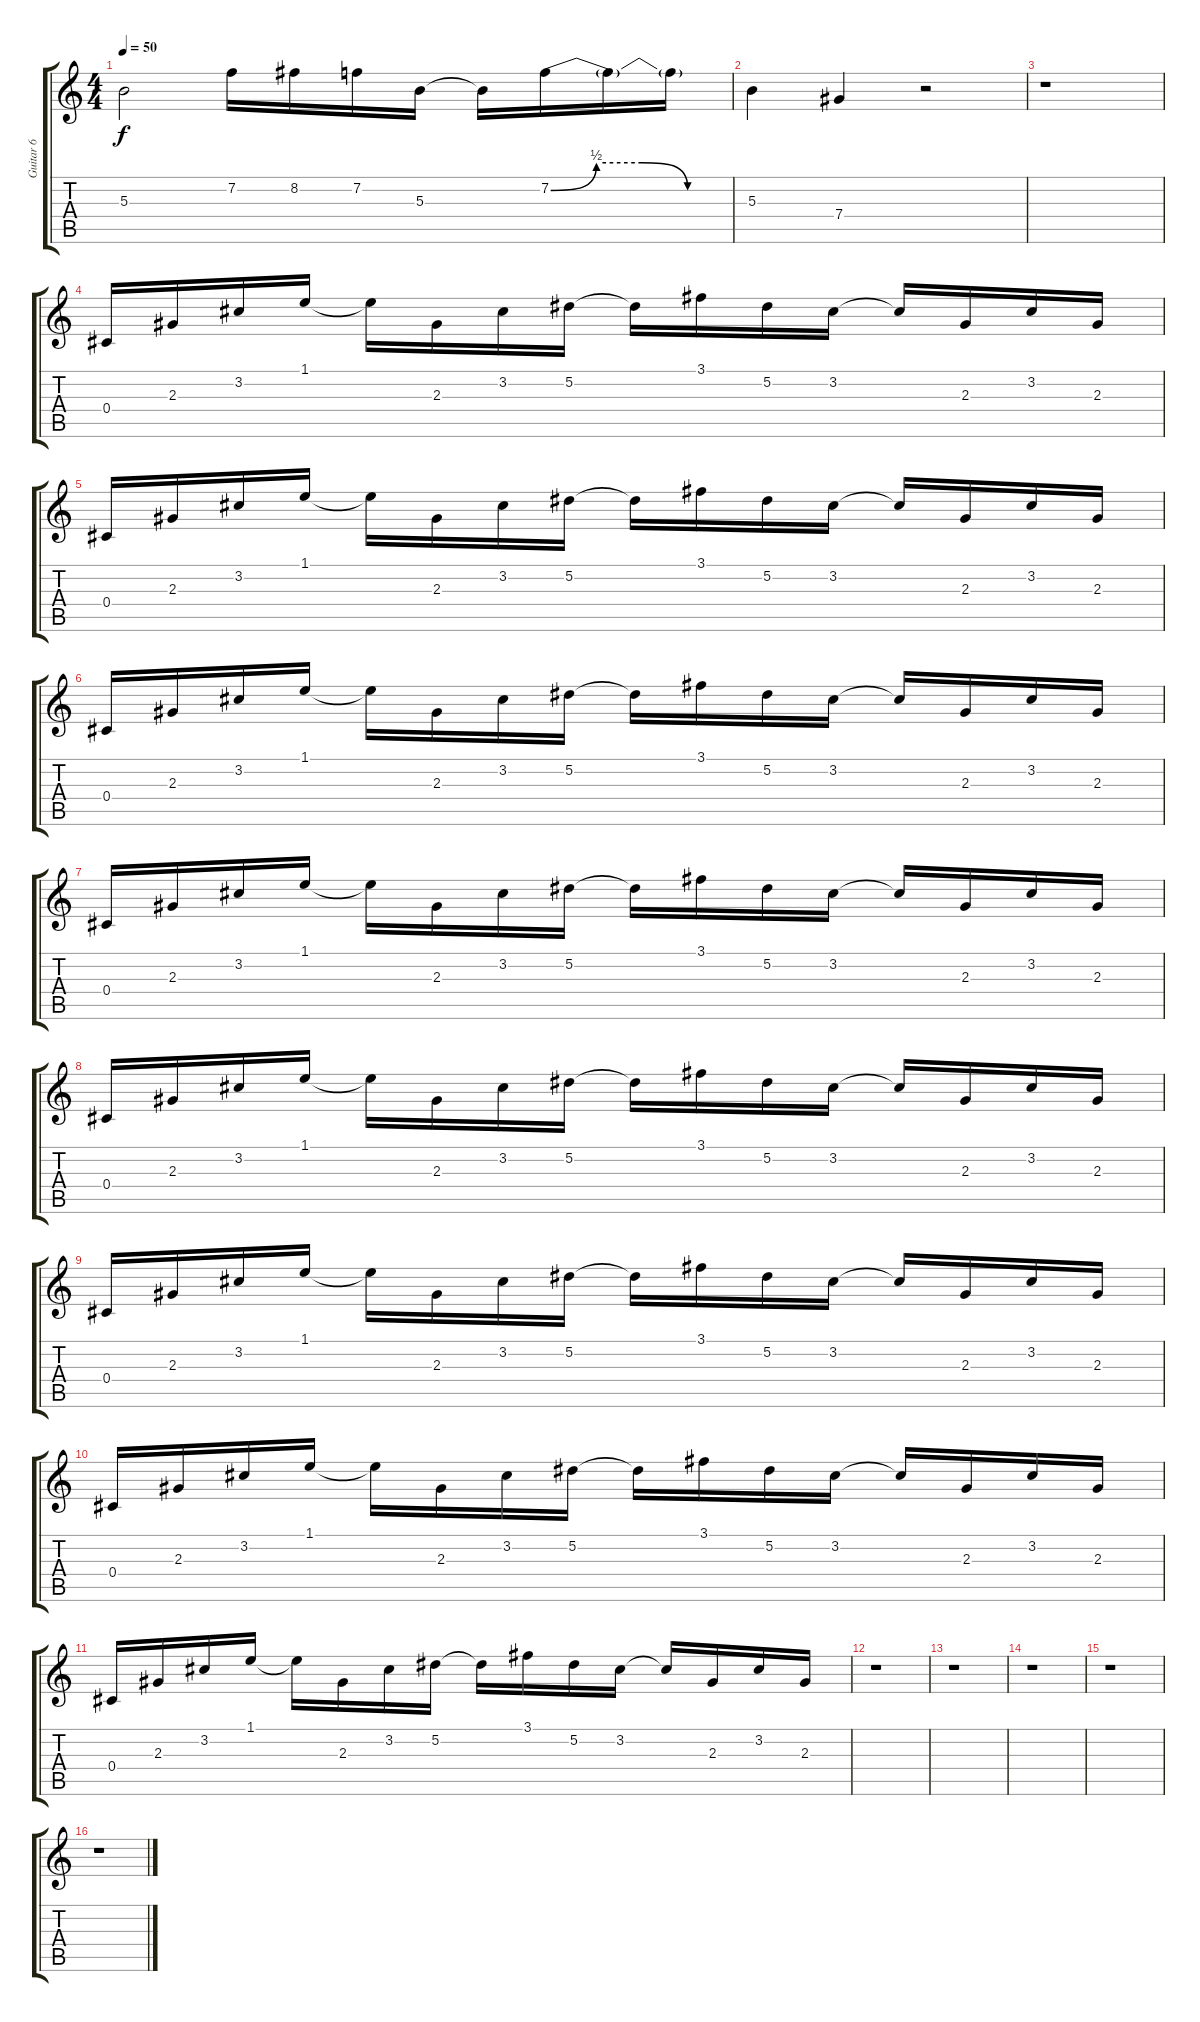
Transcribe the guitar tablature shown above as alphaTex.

\track ("Guitar 6" "Guitar 6") {instrument overdrivenguitar}
\staff {score tabs}
\tuning (Eb4 Bb3 Gb3 Db3 Ab2 Eb2) {hide}
\ts (4 4)
\tempo 50
\clef g2
\ks c
5.3{t}.2{dy f} 7.2.16 8.2.16 7.2.16 5.3.16 5.3{t}.16 7.2{be (custom 0 0 15 2 30 2 45 0 60 0)}.16 7.2{t}.16 7.2{t}.16 |
5.3.4 7.4.4 r.2 |
r.1 |
0.4.16 2.3.16 3.2.16 1.1.16 1.1{t}.16 2.3.16 3.2.16 5.2.16 5.2{t}.16 3.1.16 5.2.16 3.2.16 3.2{t}.16 2.3.16 3.2.16 2.3.16 |
0.4.16 2.3.16 3.2.16 1.1.16 1.1{t}.16 2.3.16 3.2.16 5.2.16 5.2{t}.16 3.1.16 5.2.16 3.2.16 3.2{t}.16 2.3.16 3.2.16 2.3.16 |
0.4.16 2.3.16 3.2.16 1.1.16 1.1{t}.16 2.3.16 3.2.16 5.2.16 5.2{t}.16 3.1.16 5.2.16 3.2.16 3.2{t}.16 2.3.16 3.2.16 2.3.16 |
0.4.16 2.3.16 3.2.16 1.1.16 1.1{t}.16 2.3.16 3.2.16 5.2.16 5.2{t}.16 3.1.16 5.2.16 3.2.16 3.2{t}.16 2.3.16 3.2.16 2.3.16 |
0.4.16 2.3.16 3.2.16 1.1.16 1.1{t}.16 2.3.16 3.2.16 5.2.16 5.2{t}.16 3.1.16 5.2.16 3.2.16 3.2{t}.16 2.3.16 3.2.16 2.3.16 |
0.4.16 2.3.16 3.2.16 1.1.16 1.1{t}.16 2.3.16 3.2.16 5.2.16 5.2{t}.16 3.1.16 5.2.16 3.2.16 3.2{t}.16 2.3.16 3.2.16 2.3.16 |
0.4.16 2.3.16 3.2.16 1.1.16 1.1{t}.16 2.3.16 3.2.16 5.2.16 5.2{t}.16 3.1.16 5.2.16 3.2.16 3.2{t}.16 2.3.16 3.2.16 2.3.16 |
0.4.16 2.3.16 3.2.16 1.1.16 1.1{t}.16 2.3.16 3.2.16 5.2.16 5.2{t}.16 3.1.16 5.2.16 3.2.16 3.2{t}.16 2.3.16 3.2.16 2.3.16 |
r.1 |
r.1 |
r.1 |
r.1 |
r.1
